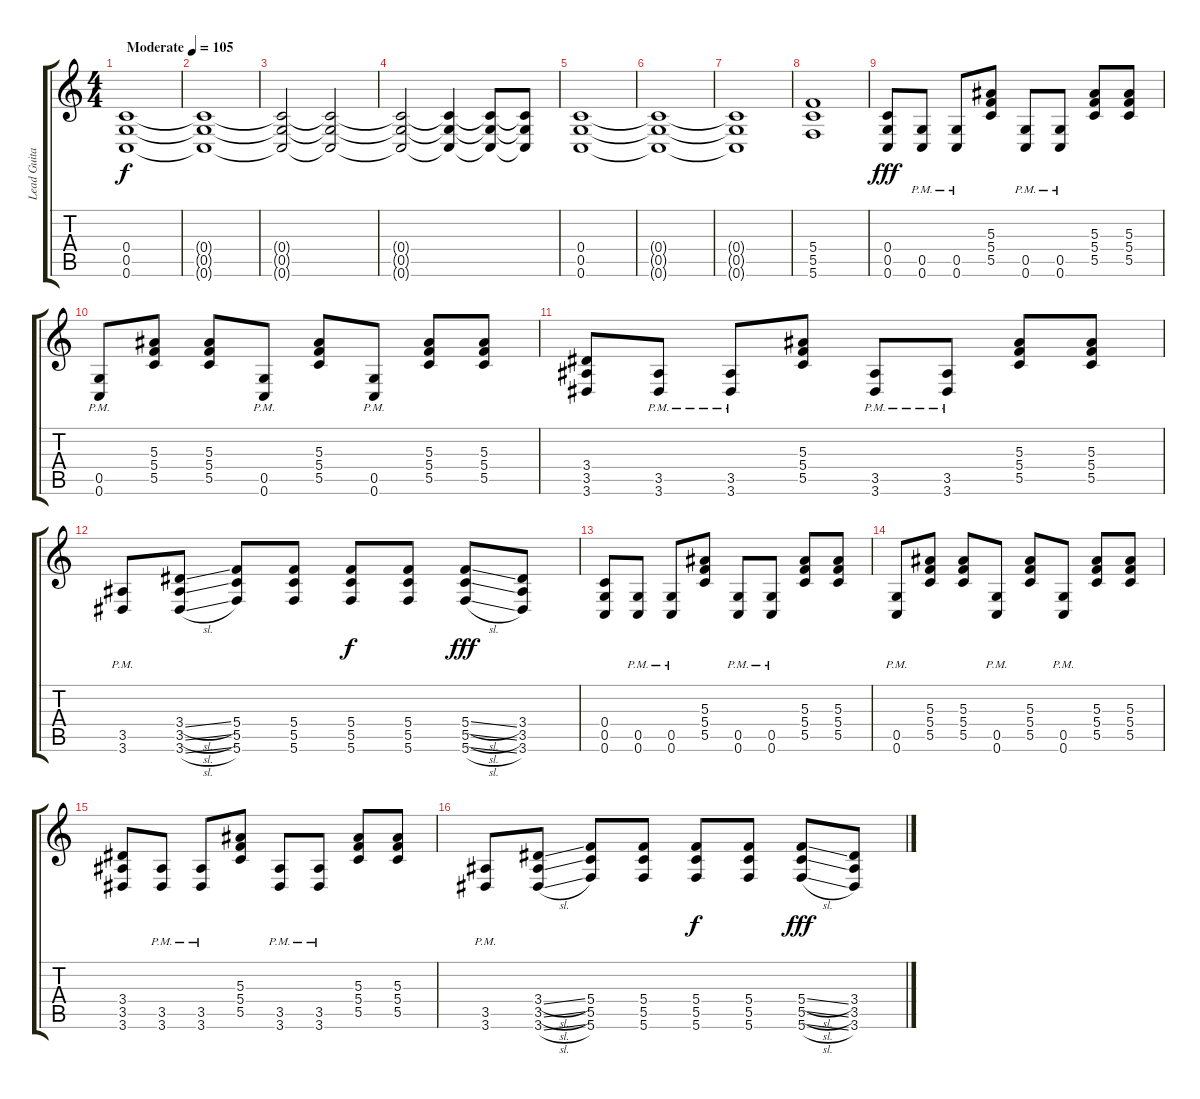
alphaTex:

\track ("Lead Guitar" "Lead Guita") {instrument overdrivenguitar}
\staff {score tabs}
\tuning (D4 A3 F3 C3 G2 C2) {hide}
\ts (4 4)
\tempo (105 "Moderate")
\clef g2
\ks c
(0.4 0.5 0.6).1{dy f instrument overdrivenguitar} |
(0.4{t} 0.5{t} 0.6{t}).1 |
(0.4{t} 0.5{t} 0.6{t}).2 (0.4{t} 0.5{t} 0.6{t}).2 |
(0.4{t} 0.5{t} 0.6{t}).2 (0.4{t} 0.5{t} 0.6{t}).4 (0.4{t} 0.5{t} 0.6{t}).8 (0.4{t} 0.5{t} 0.6{t}).8 |
(0.4 0.5 0.6).1 |
(0.4{t} 0.5{t} 0.6{t}).1 |
(0.4{t} 0.5{t} 0.6{t}).1 |
(5.4 5.5 5.6).1 |
(0.4 0.5 0.6).8{dy fff} (0.5{pm} 0.6{pm}).8 (0.5{pm} 0.6{pm}).8 (5.3 5.4 5.5).8 (0.5{pm} 0.6{pm}).8 (0.5{pm} 0.6{pm}).8 (5.3 5.4 5.5).8 (5.3 5.4 5.5).8 |
(0.5{pm} 0.6{pm}).8 (5.3 5.4 5.5).8 (5.3 5.4 5.5).8 (0.5{pm} 0.6{pm}).8 (5.3 5.4 5.5).8 (0.5{pm} 0.6{pm}).8 (5.3 5.4 5.5).8 (5.3 5.4 5.5).8 |
(3.4 3.5 3.6).8 (3.5{pm} 3.6{pm}).8 (3.5{pm} 3.6{pm}).8 (5.3 5.4 5.5).8 (3.5{pm} 3.6{pm}).8 (3.5{pm} 3.6{pm}).8 (5.3 5.4 5.5).8 (5.3 5.4 5.5).8 |
(3.5{pm} 3.6{pm}).8 (3.4{sl} 3.5{sl} 3.6{sl}).8 (5.4 5.5 5.6).8 (5.4 5.5 5.6).8 (5.4 5.5 5.6).8{dy f} (5.4 5.5 5.6).8 (5.4{sl} 5.5{sl} 5.6{sl}).8{dy fff} (3.4 3.5 3.6).8 |
(0.4 0.5 0.6).8 (0.5{pm} 0.6{pm}).8 (0.5{pm} 0.6{pm}).8 (5.3 5.4 5.5).8 (0.5{pm} 0.6{pm}).8 (0.5{pm} 0.6{pm}).8 (5.3 5.4 5.5).8 (5.3 5.4 5.5).8 |
(0.5{pm} 0.6{pm}).8 (5.3 5.4 5.5).8 (5.3 5.4 5.5).8 (0.5{pm} 0.6{pm}).8 (5.3 5.4 5.5).8 (0.5{pm} 0.6{pm}).8 (5.3 5.4 5.5).8 (5.3 5.4 5.5).8 |
(3.4 3.5 3.6).8 (3.5{pm} 3.6{pm}).8 (3.5{pm} 3.6{pm}).8 (5.3 5.4 5.5).8 (3.5{pm} 3.6{pm}).8 (3.5{pm} 3.6{pm}).8 (5.3 5.4 5.5).8 (5.3 5.4 5.5).8 |
(3.5{pm} 3.6{pm}).8 (3.4{sl} 3.5{sl} 3.6{sl}).8 (5.4 5.5 5.6).8 (5.4 5.5 5.6).8 (5.4 5.5 5.6).8{dy f} (5.4 5.5 5.6).8 (5.4{sl} 5.5{sl} 5.6{sl}).8{dy fff} (3.4 3.5 3.6).8
